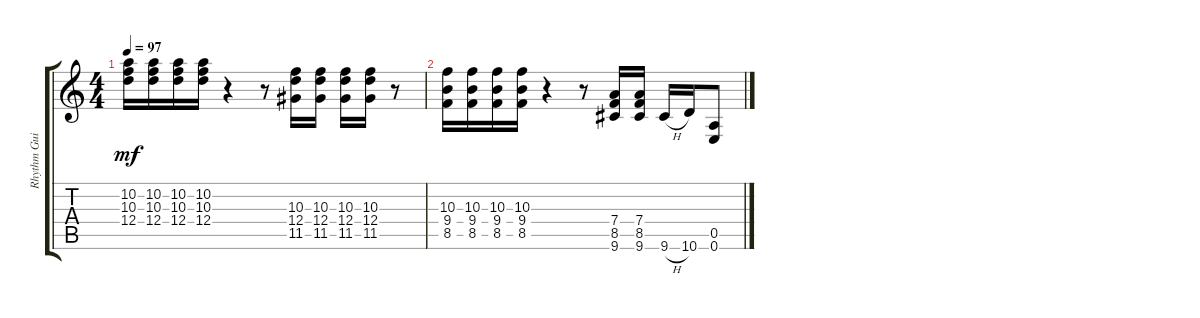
\track ("Rhythm Guitar 2 [Mikael Akerfeldt + Pete" "Rhythm Gui") {instrument distortionguitar}
\staff {score tabs}
\tuning (E4 B3 G3 D3 A2 E2) {hide}
\ts (4 4)
\tempo 97
\clef g2
\ks c
(10.2 10.3 12.4).16{dy mf} (10.2 10.3 12.4).16 (10.2 10.3 12.4).16 (10.2 10.3 12.4).16 r.4 r.8 (10.3 12.4 11.5).16 (10.3 12.4 11.5).16 (10.3 12.4 11.5).16 (10.3 12.4 11.5).16 r.8 |
(10.3 9.4 8.5).16 (10.3 9.4 8.5).16 (10.3 9.4 8.5).16 (10.3 9.4 8.5).16 r.4 r.8 (7.4 8.5 9.6).16 (7.4 8.5 9.6).16 9.6{h}.16 10.6.16 (0.5 0.6).8
